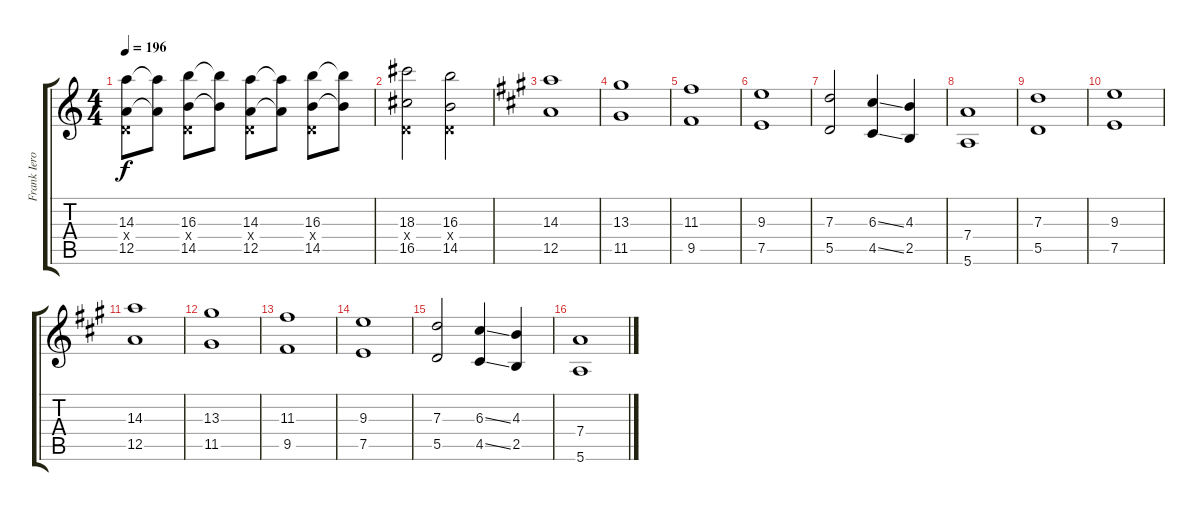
\track ("Frank Iero Guitarra 2" "Frank Iero") {instrument distortionguitar}
\staff {score tabs}
\tuning (E4 B3 G3 D3 A2 E2) {hide}
\ts (4 4)
\tempo 196
\clef g2
\ks c
(14.3 0.4{x} 12.5).8{dy f} (14.3{t} 12.5{t}).8 (16.3 0.4{x} 14.5).8 (16.3{t} 14.5{t}).8 (14.3 0.4{x} 12.5).8 (14.3{t} 12.5{t}).8 (16.3 0.4{x} 14.5).8 (16.3{t} 14.5{t}).8 |
(18.3 0.4{x} 16.5).2 (16.3 0.4{x} 14.5).2 |
\ks a
(14.3 12.5).1 |
(13.3 11.5).1 |
(11.3 9.5).1 |
(9.3 7.5).1 |
(7.3 5.5).2 (6.3{ss} 4.5{ss}).4 (4.3 2.5).4 |
(7.4 5.6).1 |
(7.3 5.5).1 |
(9.3 7.5).1 |
(14.3 12.5).1 |
(13.3 11.5).1 |
(11.3 9.5).1 |
(9.3 7.5).1 |
(7.3 5.5).2 (6.3{ss} 4.5{ss}).4 (4.3 2.5).4 |
(7.4 5.6).1
